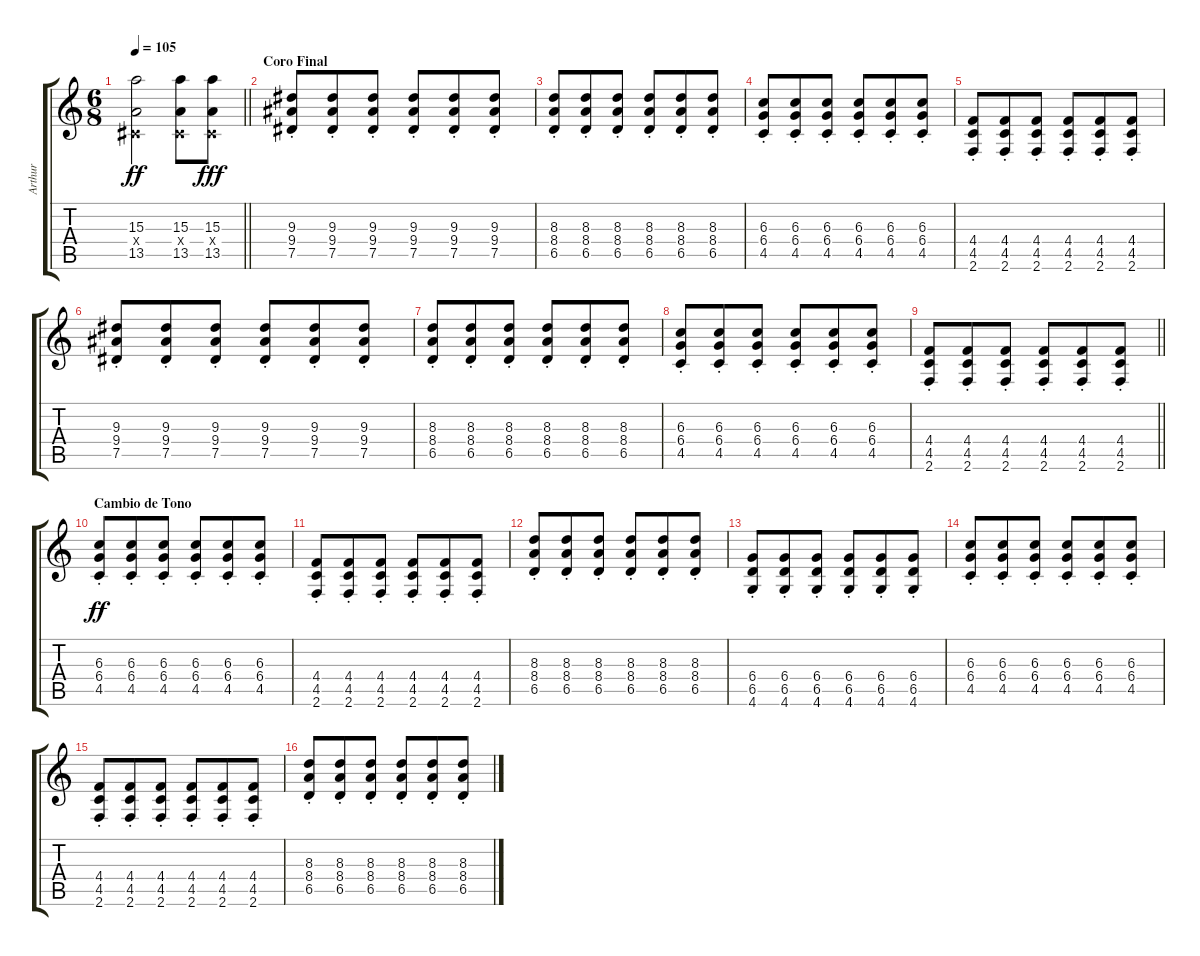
\track ("Arthur" "Arthur") {instrument distortionguitar}
\staff {score tabs}
\tuning (Eb4 Bb3 Gb3 Db3 Ab2 Eb2) {hide}
\ts (6 8)
\tempo 105
\clef g2
\barLineRight lightlight
\ks c
(15.3 0.4{x} 13.5).2{dy ff} (15.3 0.4{x} 13.5).8 (15.3 0.4{x} 13.5).8{dy fff} |
\section ("" "Coro Final")
(9.3{st} 9.4{st} 7.5{st}).8 (9.3{st} 9.4{st} 7.5{st}).8 (9.3{st} 9.4{st} 7.5{st}).8 (9.3{st} 9.4{st} 7.5{st}).8 (9.3{st} 9.4{st} 7.5{st}).8 (9.3{st} 9.4{st} 7.5{st}).8 |
(8.3{st} 8.4{st} 6.5{st}).8 (8.3{st} 8.4{st} 6.5{st}).8 (8.3{st} 8.4{st} 6.5{st}).8 (8.3{st} 8.4{st} 6.5{st}).8 (8.3{st} 8.4{st} 6.5{st}).8 (8.3{st} 8.4{st} 6.5{st}).8 |
(6.3{st} 6.4{st} 4.5{st}).8 (6.3{st} 6.4{st} 4.5{st}).8 (6.3{st} 6.4{st} 4.5{st}).8 (6.3{st} 6.4{st} 4.5{st}).8 (6.3{st} 6.4{st} 4.5{st}).8 (6.3{st} 6.4{st} 4.5{st}).8 |
(4.4{st} 4.5{st} 2.6{st}).8 (4.4{st} 4.5{st} 2.6{st}).8 (4.4{st} 4.5{st} 2.6{st}).8 (4.4{st} 4.5{st} 2.6{st}).8 (4.4{st} 4.5{st} 2.6{st}).8 (4.4{st} 4.5{st} 2.6{st}).8 |
(9.3{st} 9.4{st} 7.5{st}).8 (9.3{st} 9.4{st} 7.5{st}).8 (9.3{st} 9.4{st} 7.5{st}).8 (9.3{st} 9.4{st} 7.5{st}).8 (9.3{st} 9.4{st} 7.5{st}).8 (9.3{st} 9.4{st} 7.5{st}).8 |
(8.3{st} 8.4{st} 6.5{st}).8 (8.3{st} 8.4{st} 6.5{st}).8 (8.3{st} 8.4{st} 6.5{st}).8 (8.3{st} 8.4{st} 6.5{st}).8 (8.3{st} 8.4{st} 6.5{st}).8 (8.3{st} 8.4{st} 6.5{st}).8 |
(6.3{st} 6.4{st} 4.5{st}).8 (6.3{st} 6.4{st} 4.5{st}).8 (6.3{st} 6.4{st} 4.5{st}).8 (6.3{st} 6.4{st} 4.5{st}).8 (6.3{st} 6.4{st} 4.5{st}).8 (6.3{st} 6.4{st} 4.5{st}).8 |
\barLineRight lightlight
(4.4{st} 4.5{st} 2.6{st}).8 (4.4{st} 4.5{st} 2.6{st}).8 (4.4{st} 4.5{st} 2.6{st}).8 (4.4{st} 4.5{st} 2.6{st}).8 (4.4{st} 4.5{st} 2.6{st}).8 (4.4{st} 4.5{st} 2.6{st}).8 |
\section ("" "Cambio de Tono")
(6.3{st} 6.4{st} 4.5{st}).8{dy ff} (6.3{st} 6.4{st} 4.5{st}).8 (6.3{st} 6.4{st} 4.5{st}).8 (6.3{st} 6.4{st} 4.5{st}).8 (6.3{st} 6.4{st} 4.5{st}).8 (6.3{st} 6.4{st} 4.5{st}).8 |
(4.4{st} 4.5{st} 2.6{st}).8 (4.4{st} 4.5{st} 2.6{st}).8 (4.4{st} 4.5{st} 2.6{st}).8 (4.4{st} 4.5{st} 2.6{st}).8 (4.4{st} 4.5{st} 2.6{st}).8 (4.4{st} 4.5{st} 2.6{st}).8 |
(8.3{st} 8.4{st} 6.5{st}).8 (8.3{st} 8.4{st} 6.5{st}).8 (8.3{st} 8.4{st} 6.5{st}).8 (8.3{st} 8.4{st} 6.5{st}).8 (8.3{st} 8.4{st} 6.5{st}).8 (8.3{st} 8.4{st} 6.5{st}).8 |
(6.4{st} 6.5{st} 4.6{st}).8 (6.4{st} 6.5{st} 4.6{st}).8 (6.4{st} 6.5{st} 4.6{st}).8 (6.4{st} 6.5{st} 4.6{st}).8 (6.4{st} 6.5{st} 4.6{st}).8 (6.4{st} 6.5{st} 4.6{st}).8 |
(6.3{st} 6.4{st} 4.5{st}).8 (6.3{st} 6.4{st} 4.5{st}).8 (6.3{st} 6.4{st} 4.5{st}).8 (6.3{st} 6.4{st} 4.5{st}).8 (6.3{st} 6.4{st} 4.5{st}).8 (6.3{st} 6.4{st} 4.5{st}).8 |
(4.4{st} 4.5{st} 2.6{st}).8 (4.4{st} 4.5{st} 2.6{st}).8 (4.4{st} 4.5{st} 2.6{st}).8 (4.4{st} 4.5{st} 2.6{st}).8 (4.4{st} 4.5{st} 2.6{st}).8 (4.4{st} 4.5{st} 2.6{st}).8 |
(8.3{st} 8.4{st} 6.5{st}).8 (8.3{st} 8.4{st} 6.5{st}).8 (8.3{st} 8.4{st} 6.5{st}).8 (8.3{st} 8.4{st} 6.5{st}).8 (8.3{st} 8.4{st} 6.5{st}).8 (8.3{st} 8.4{st} 6.5{st}).8
